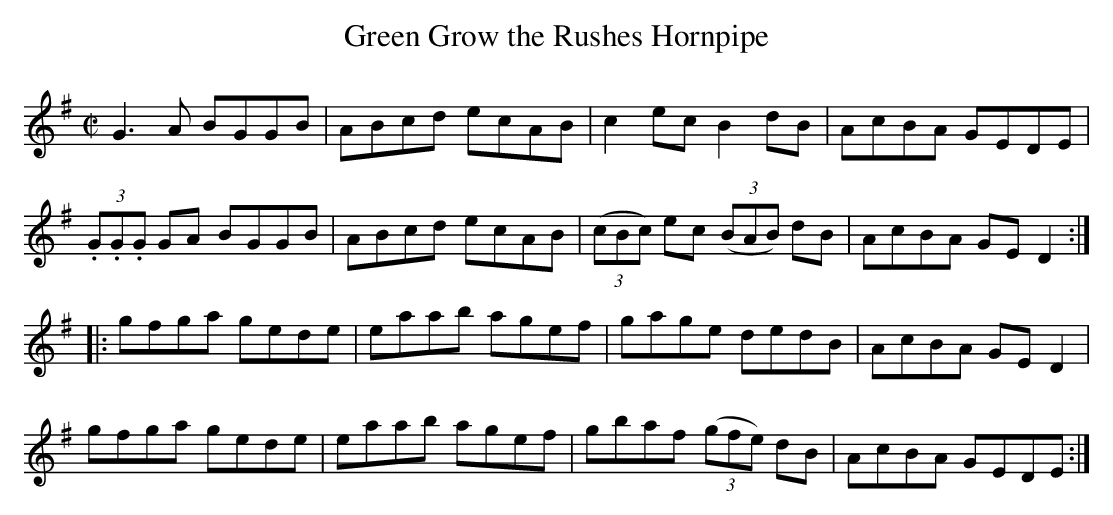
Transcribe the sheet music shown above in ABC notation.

X:1
U: ~ = !turn!
T:Green Grow the Rushes Hornpipe
M:C|
L:1/8
K:G
G3A BGGB | ABcd ecAB | c2ec B2dB | AcBA GEDE |
(3.G.G.G GA BGGB | ABcd ecAB | ((3cBc) ec ((3BAB) dB | AcBA GED2 ::
gfga gede | eaab agef | gage dedB | AcBA GED2 |
gfga gede | eaab agef | gbaf ((3gfe) dB | AcBA GEDE :|]
